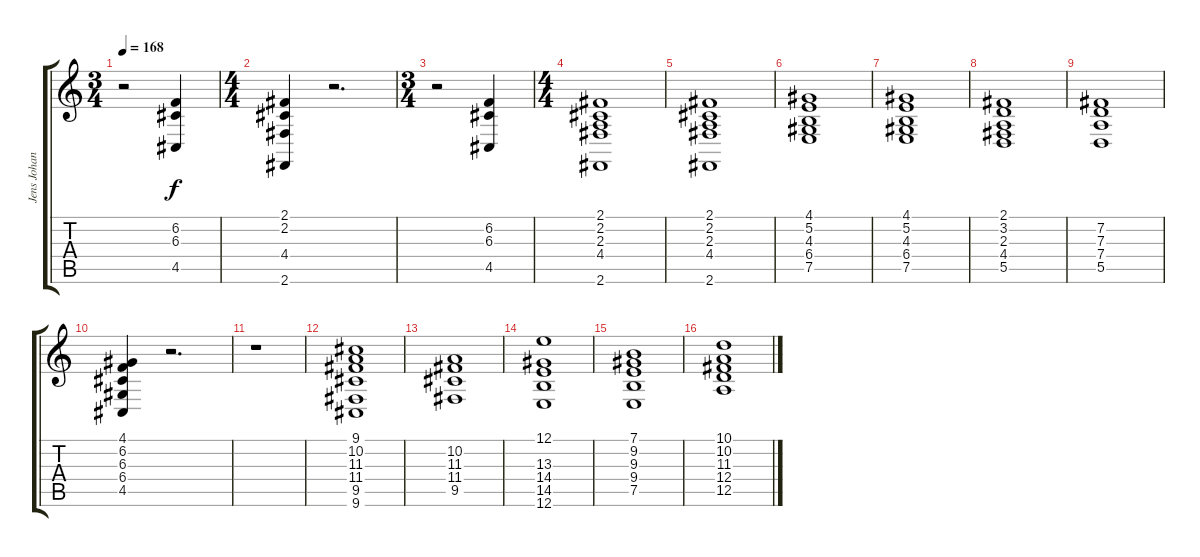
\track ("Jens Johansson (Keyboards 2)" "Jens Johan") {instrument choiraahs}
\staff {score tabs}
\tuning (E4 B3 G3 D3 A2 E2) {hide}
\ts (3 4)
\tempo 168
\clef g2
\ks c
r.2{dy f} (6.2 6.3 4.5).4 |
\ts (4 4)
(2.1 2.2 4.4 2.6).4 r.2{d} |
\ts (3 4)
r.2 (6.2 6.3 4.5).4 |
\ts (4 4)
(2.1 2.2 2.3 4.4 2.6).1 |
(2.1 2.2 2.3 4.4 2.6).1 |
(4.1 5.2 4.3 6.4 7.5).1 |
(4.1 5.2 4.3 6.4 7.5).1 |
(2.1 3.2 2.3 4.4 5.5).1 |
(7.2 7.3 7.4 5.5).1 |
(4.1 6.2 6.3 6.4 4.5).4 r.2{d} |
r.1 |
(9.1 10.2 11.3 11.4 9.5 9.6).1 |
(10.2 11.3 11.4 9.5).1 |
(12.1 13.3 14.4 14.5 12.6).1 |
(7.1 9.2 9.3 9.4 7.5).1 |
(10.1 10.2 11.3 12.4 12.5).1
